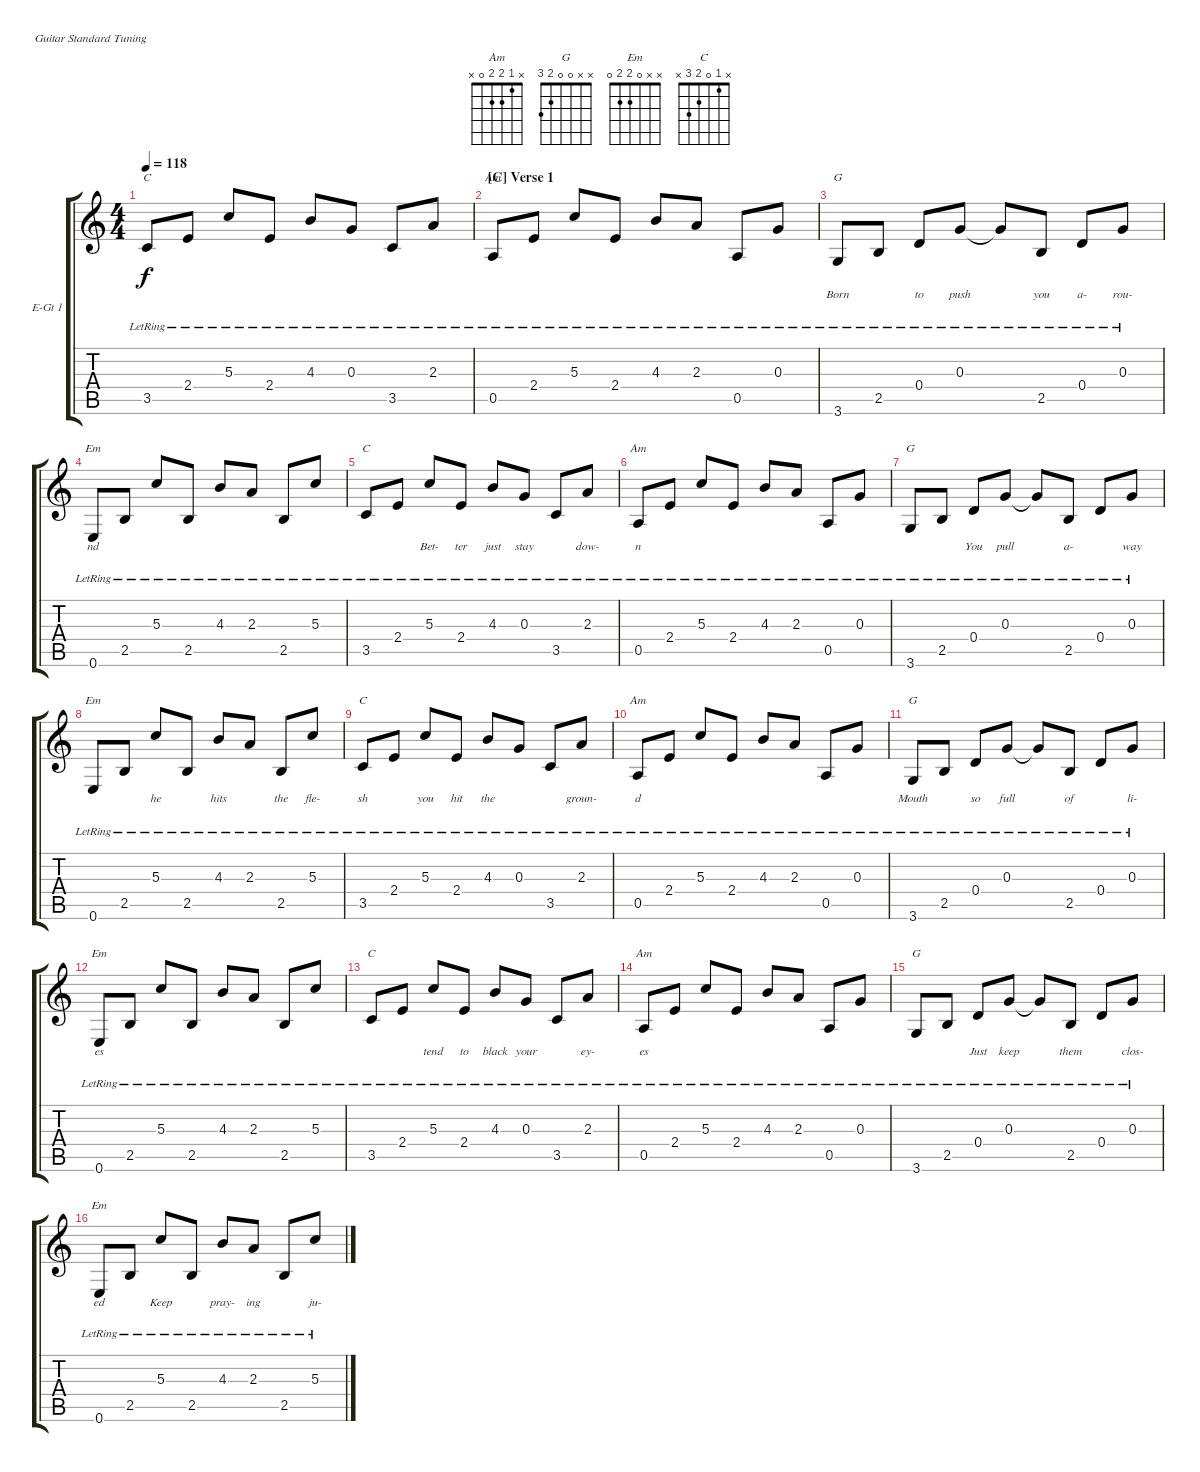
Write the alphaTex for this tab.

\bracketExtendMode groupsimilarinstruments
\firstSystemTrackNameOrientation horizontal
\otherSystemsTrackNameOrientation horizontal
\track ("Guitar 1 (James Hetfield)" "E-Gt 1") {instrument distortionguitar}
\staff {score tabs}
\tuning (E4 B3 G3 D3 A2 E2)
\chord ("Am" x 1 2 2 0 x)
\chord ("G" x x 0 0 2 3)
\chord ("Em" x x 0 2 2 0)
\chord ("C" x 1 0 2 3 x)
\ts (4 4)
\tempo 118
\clef g2
\ks c
3.5{lr}.8{ch "C" lyrics (0 "") lyrics (1 "") lyrics (2 "") lyrics (3 "") lyrics (4 "") dy f} 2.4{lr}.8{lyrics (0 "") lyrics (1 "") lyrics (2 "") lyrics (3 "") lyrics (4 "")} 5.3{lr}.8{lyrics (0 "") lyrics (1 "") lyrics (2 "") lyrics (3 "") lyrics (4 "")} 2.4{lr}.8{lyrics (0 "") lyrics (1 "") lyrics (2 "") lyrics (3 "") lyrics (4 "")} 4.3{lr}.8{lyrics (0 "") lyrics (1 "") lyrics (2 "") lyrics (3 "") lyrics (4 "")} 0.3{lr}.8{lyrics (0 "") lyrics (1 "") lyrics (2 "") lyrics (3 "") lyrics (4 "")} 3.5{lr}.8{lyrics (0 "") lyrics (1 "") lyrics (2 "") lyrics (3 "") lyrics (4 "")} 2.3{lr}.8{lyrics (0 "") lyrics (1 "") lyrics (2 "") lyrics (3 "") lyrics (4 "")} |
\section ("C" "Verse 1")
0.5{lr}.8{ch "Am" lyrics (0 "") lyrics (1 "") lyrics (2 "") lyrics (3 "") lyrics (4 "")} 2.4{lr}.8{lyrics (0 "") lyrics (1 "") lyrics (2 "") lyrics (3 "") lyrics (4 "")} 5.3{lr}.8{lyrics (0 "") lyrics (1 "") lyrics (2 "") lyrics (3 "") lyrics (4 "")} 2.4{lr}.8{lyrics (0 "") lyrics (1 "") lyrics (2 "") lyrics (3 "") lyrics (4 "")} 4.3{lr}.8{lyrics (0 "") lyrics (1 "") lyrics (2 "") lyrics (3 "") lyrics (4 "")} 2.3{lr}.8{lyrics (0 "") lyrics (1 "") lyrics (2 "") lyrics (3 "") lyrics (4 "")} 0.5{lr}.8{lyrics (0 "") lyrics (1 "") lyrics (2 "") lyrics (3 "") lyrics (4 "")} 0.3{lr}.8{lyrics (0 "") lyrics (1 "") lyrics (2 "") lyrics (3 "") lyrics (4 "")} |
3.6{lr}.8{ch "G" lyrics (0 "Born") lyrics (1 "") lyrics (2 "") lyrics (3 "") lyrics (4 "")} 2.5{lr}.8{lyrics (0 "") lyrics (1 "") lyrics (2 "") lyrics (3 "") lyrics (4 "")} 0.4{lr}.8{lyrics (0 "to") lyrics (1 "") lyrics (2 "") lyrics (3 "") lyrics (4 "")} 0.3{lr}.8{lyrics (0 "push") lyrics (1 "") lyrics (2 "") lyrics (3 "") lyrics (4 "")} 0.3{lr t}.8{lyrics (0 "") lyrics (1 "") lyrics (2 "") lyrics (3 "") lyrics (4 "")} 2.5{lr}.8{lyrics (0 "you") lyrics (1 "") lyrics (2 "") lyrics (3 "") lyrics (4 "")} 0.4{lr}.8{lyrics (0 "a-") lyrics (1 "") lyrics (2 "") lyrics (3 "") lyrics (4 "")} 0.3{lr}.8{lyrics (0 "rou-") lyrics (1 "") lyrics (2 "") lyrics (3 "") lyrics (4 "")} |
0.6{lr}.8{ch "Em" lyrics (0 "nd") lyrics (1 "") lyrics (2 "") lyrics (3 "") lyrics (4 "")} 2.5{lr}.8{lyrics (0 "") lyrics (1 "") lyrics (2 "") lyrics (3 "") lyrics (4 "")} 5.3{lr}.8{lyrics (0 "") lyrics (1 "") lyrics (2 "") lyrics (3 "") lyrics (4 "")} 2.5{lr}.8{lyrics (0 "") lyrics (1 "") lyrics (2 "") lyrics (3 "") lyrics (4 "")} 4.3{lr}.8{lyrics (0 "") lyrics (1 "") lyrics (2 "") lyrics (3 "") lyrics (4 "")} 2.3{lr}.8{lyrics (0 "") lyrics (1 "") lyrics (2 "") lyrics (3 "") lyrics (4 "")} 2.5{lr}.8{lyrics (0 "") lyrics (1 "") lyrics (2 "") lyrics (3 "") lyrics (4 "")} 5.3{lr}.8{lyrics (0 "") lyrics (1 "") lyrics (2 "") lyrics (3 "") lyrics (4 "")} |
3.5{lr}.8{ch "C" lyrics (0 "") lyrics (1 "") lyrics (2 "") lyrics (3 "") lyrics (4 "")} 2.4{lr}.8{lyrics (0 "") lyrics (1 "") lyrics (2 "") lyrics (3 "") lyrics (4 "")} 5.3{lr}.8{lyrics (0 "Bet-") lyrics (1 "") lyrics (2 "") lyrics (3 "") lyrics (4 "")} 2.4{lr}.8{lyrics (0 "ter") lyrics (1 "") lyrics (2 "") lyrics (3 "") lyrics (4 "")} 4.3{lr}.8{lyrics (0 "just") lyrics (1 "") lyrics (2 "") lyrics (3 "") lyrics (4 "")} 0.3{lr}.8{lyrics (0 "stay") lyrics (1 "") lyrics (2 "") lyrics (3 "") lyrics (4 "")} 3.5{lr}.8{lyrics (0 "") lyrics (1 "") lyrics (2 "") lyrics (3 "") lyrics (4 "")} 2.3{lr}.8{lyrics (0 "dow-") lyrics (1 "") lyrics (2 "") lyrics (3 "") lyrics (4 "")} |
0.5{lr}.8{ch "Am" lyrics (0 "n") lyrics (1 "") lyrics (2 "") lyrics (3 "") lyrics (4 "")} 2.4{lr}.8{lyrics (0 "") lyrics (1 "") lyrics (2 "") lyrics (3 "") lyrics (4 "")} 5.3{lr}.8{lyrics (0 "") lyrics (1 "") lyrics (2 "") lyrics (3 "") lyrics (4 "")} 2.4{lr}.8{lyrics (0 "") lyrics (1 "") lyrics (2 "") lyrics (3 "") lyrics (4 "")} 4.3{lr}.8{lyrics (0 "") lyrics (1 "") lyrics (2 "") lyrics (3 "") lyrics (4 "")} 2.3{lr}.8{lyrics (0 "") lyrics (1 "") lyrics (2 "") lyrics (3 "") lyrics (4 "")} 0.5{lr}.8{lyrics (0 "") lyrics (1 "") lyrics (2 "") lyrics (3 "") lyrics (4 "")} 0.3{lr}.8{lyrics (0 "") lyrics (1 "") lyrics (2 "") lyrics (3 "") lyrics (4 "")} |
3.6{lr}.8{ch "G" lyrics (0 "") lyrics (1 "") lyrics (2 "") lyrics (3 "") lyrics (4 "")} 2.5{lr}.8{lyrics (0 "") lyrics (1 "") lyrics (2 "") lyrics (3 "") lyrics (4 "")} 0.4{lr}.8{lyrics (0 "You") lyrics (1 "") lyrics (2 "") lyrics (3 "") lyrics (4 "")} 0.3{lr}.8{lyrics (0 "pull") lyrics (1 "") lyrics (2 "") lyrics (3 "") lyrics (4 "")} 0.3{lr t}.8{lyrics (0 "") lyrics (1 "") lyrics (2 "") lyrics (3 "") lyrics (4 "")} 2.5{lr}.8{lyrics (0 "a-") lyrics (1 "") lyrics (2 "") lyrics (3 "") lyrics (4 "")} 0.4{lr}.8{lyrics (0 "") lyrics (1 "") lyrics (2 "") lyrics (3 "") lyrics (4 "")} 0.3{lr}.8{lyrics (0 "way") lyrics (1 "") lyrics (2 "") lyrics (3 "") lyrics (4 "")} |
0.6{lr}.8{ch "Em" lyrics (0 "") lyrics (1 "") lyrics (2 "") lyrics (3 "") lyrics (4 "")} 2.5{lr}.8{lyrics (0 "") lyrics (1 "") lyrics (2 "") lyrics (3 "") lyrics (4 "")} 5.3{lr}.8{lyrics (0 "he") lyrics (1 "") lyrics (2 "") lyrics (3 "") lyrics (4 "")} 2.5{lr}.8{lyrics (0 "") lyrics (1 "") lyrics (2 "") lyrics (3 "") lyrics (4 "")} 4.3{lr}.8{lyrics (0 "hits") lyrics (1 "") lyrics (2 "") lyrics (3 "") lyrics (4 "")} 2.3{lr}.8{lyrics (0 "") lyrics (1 "") lyrics (2 "") lyrics (3 "") lyrics (4 "")} 2.5{lr}.8{lyrics (0 "the") lyrics (1 "") lyrics (2 "") lyrics (3 "") lyrics (4 "")} 5.3{lr}.8{lyrics (0 "fle-") lyrics (1 "") lyrics (2 "") lyrics (3 "") lyrics (4 "")} |
3.5{lr}.8{ch "C" lyrics (0 "sh") lyrics (1 "") lyrics (2 "") lyrics (3 "") lyrics (4 "")} 2.4{lr}.8{lyrics (0 "") lyrics (1 "") lyrics (2 "") lyrics (3 "") lyrics (4 "")} 5.3{lr}.8{lyrics (0 "you") lyrics (1 "") lyrics (2 "") lyrics (3 "") lyrics (4 "")} 2.4{lr}.8{lyrics (0 "hit") lyrics (1 "") lyrics (2 "") lyrics (3 "") lyrics (4 "")} 4.3{lr}.8{lyrics (0 "the") lyrics (1 "") lyrics (2 "") lyrics (3 "") lyrics (4 "")} 0.3{lr}.8{lyrics (0 "") lyrics (1 "") lyrics (2 "") lyrics (3 "") lyrics (4 "")} 3.5{lr}.8{lyrics (0 "") lyrics (1 "") lyrics (2 "") lyrics (3 "") lyrics (4 "")} 2.3{lr}.8{lyrics (0 "groun-") lyrics (1 "") lyrics (2 "") lyrics (3 "") lyrics (4 "")} |
0.5{lr}.8{ch "Am" lyrics (0 "d") lyrics (1 "") lyrics (2 "") lyrics (3 "") lyrics (4 "")} 2.4{lr}.8{lyrics (0 "") lyrics (1 "") lyrics (2 "") lyrics (3 "") lyrics (4 "")} 5.3{lr}.8{lyrics (0 "") lyrics (1 "") lyrics (2 "") lyrics (3 "") lyrics (4 "")} 2.4{lr}.8{lyrics (0 "") lyrics (1 "") lyrics (2 "") lyrics (3 "") lyrics (4 "")} 4.3{lr}.8{lyrics (0 "") lyrics (1 "") lyrics (2 "") lyrics (3 "") lyrics (4 "")} 2.3{lr}.8{lyrics (0 "") lyrics (1 "") lyrics (2 "") lyrics (3 "") lyrics (4 "")} 0.5{lr}.8{lyrics (0 "") lyrics (1 "") lyrics (2 "") lyrics (3 "") lyrics (4 "")} 0.3{lr}.8{lyrics (0 "") lyrics (1 "") lyrics (2 "") lyrics (3 "") lyrics (4 "")} |
3.6{lr}.8{ch "G" lyrics (0 "Mouth") lyrics (1 "") lyrics (2 "") lyrics (3 "") lyrics (4 "")} 2.5{lr}.8{lyrics (0 "") lyrics (1 "") lyrics (2 "") lyrics (3 "") lyrics (4 "")} 0.4{lr}.8{lyrics (0 "so") lyrics (1 "") lyrics (2 "") lyrics (3 "") lyrics (4 "")} 0.3{lr}.8{lyrics (0 "full") lyrics (1 "") lyrics (2 "") lyrics (3 "") lyrics (4 "")} 0.3{lr t}.8{lyrics (0 "") lyrics (1 "") lyrics (2 "") lyrics (3 "") lyrics (4 "")} 2.5{lr}.8{lyrics (0 "of") lyrics (1 "") lyrics (2 "") lyrics (3 "") lyrics (4 "")} 0.4{lr}.8{lyrics (0 "") lyrics (1 "") lyrics (2 "") lyrics (3 "") lyrics (4 "")} 0.3{lr}.8{lyrics (0 "li-") lyrics (1 "") lyrics (2 "") lyrics (3 "") lyrics (4 "")} |
0.6{lr}.8{ch "Em" lyrics (0 "es") lyrics (1 "") lyrics (2 "") lyrics (3 "") lyrics (4 "")} 2.5{lr}.8{lyrics (0 "") lyrics (1 "") lyrics (2 "") lyrics (3 "") lyrics (4 "")} 5.3{lr}.8{lyrics (0 "") lyrics (1 "") lyrics (2 "") lyrics (3 "") lyrics (4 "")} 2.5{lr}.8{lyrics (0 "") lyrics (1 "") lyrics (2 "") lyrics (3 "") lyrics (4 "")} 4.3{lr}.8{lyrics (0 "") lyrics (1 "") lyrics (2 "") lyrics (3 "") lyrics (4 "")} 2.3{lr}.8{lyrics (0 "") lyrics (1 "") lyrics (2 "") lyrics (3 "") lyrics (4 "")} 2.5{lr}.8{lyrics (0 "") lyrics (1 "") lyrics (2 "") lyrics (3 "") lyrics (4 "")} 5.3{lr}.8{lyrics (0 "") lyrics (1 "") lyrics (2 "") lyrics (3 "") lyrics (4 "")} |
3.5{lr}.8{ch "C" lyrics (0 "") lyrics (1 "") lyrics (2 "") lyrics (3 "") lyrics (4 "")} 2.4{lr}.8{lyrics (0 "") lyrics (1 "") lyrics (2 "") lyrics (3 "") lyrics (4 "")} 5.3{lr}.8{lyrics (0 "tend") lyrics (1 "") lyrics (2 "") lyrics (3 "") lyrics (4 "")} 2.4{lr}.8{lyrics (0 "to") lyrics (1 "") lyrics (2 "") lyrics (3 "") lyrics (4 "")} 4.3{lr}.8{lyrics (0 "black") lyrics (1 "") lyrics (2 "") lyrics (3 "") lyrics (4 "")} 0.3{lr}.8{lyrics (0 "your") lyrics (1 "") lyrics (2 "") lyrics (3 "") lyrics (4 "")} 3.5{lr}.8{lyrics (0 "") lyrics (1 "") lyrics (2 "") lyrics (3 "") lyrics (4 "")} 2.3{lr}.8{lyrics (0 "ey-") lyrics (1 "") lyrics (2 "") lyrics (3 "") lyrics (4 "")} |
0.5{lr}.8{ch "Am" lyrics (0 "es") lyrics (1 "") lyrics (2 "") lyrics (3 "") lyrics (4 "")} 2.4{lr}.8{lyrics (0 "") lyrics (1 "") lyrics (2 "") lyrics (3 "") lyrics (4 "")} 5.3{lr}.8{lyrics (0 "") lyrics (1 "") lyrics (2 "") lyrics (3 "") lyrics (4 "")} 2.4{lr}.8{lyrics (0 "") lyrics (1 "") lyrics (2 "") lyrics (3 "") lyrics (4 "")} 4.3{lr}.8{lyrics (0 "") lyrics (1 "") lyrics (2 "") lyrics (3 "") lyrics (4 "")} 2.3{lr}.8{lyrics (0 "") lyrics (1 "") lyrics (2 "") lyrics (3 "") lyrics (4 "")} 0.5{lr}.8{lyrics (0 "") lyrics (1 "") lyrics (2 "") lyrics (3 "") lyrics (4 "")} 0.3{lr}.8{lyrics (0 "") lyrics (1 "") lyrics (2 "") lyrics (3 "") lyrics (4 "")} |
3.6{lr}.8{ch "G" lyrics (0 "") lyrics (1 "") lyrics (2 "") lyrics (3 "") lyrics (4 "")} 2.5{lr}.8{lyrics (0 "") lyrics (1 "") lyrics (2 "") lyrics (3 "") lyrics (4 "")} 0.4{lr}.8{lyrics (0 "Just") lyrics (1 "") lyrics (2 "") lyrics (3 "") lyrics (4 "")} 0.3{lr}.8{lyrics (0 "keep") lyrics (1 "") lyrics (2 "") lyrics (3 "") lyrics (4 "")} 0.3{lr t}.8{lyrics (0 "") lyrics (1 "") lyrics (2 "") lyrics (3 "") lyrics (4 "")} 2.5{lr}.8{lyrics (0 "them") lyrics (1 "") lyrics (2 "") lyrics (3 "") lyrics (4 "")} 0.4{lr}.8{lyrics (0 "") lyrics (1 "") lyrics (2 "") lyrics (3 "") lyrics (4 "")} 0.3{lr}.8{lyrics (0 "clos-") lyrics (1 "") lyrics (2 "") lyrics (3 "") lyrics (4 "")} |
0.6{lr}.8{ch "Em" lyrics (0 "ed") lyrics (1 "") lyrics (2 "") lyrics (3 "") lyrics (4 "")} 2.5{lr}.8{lyrics (0 "") lyrics (1 "") lyrics (2 "") lyrics (3 "") lyrics (4 "")} 5.3{lr}.8{lyrics (0 "Keep") lyrics (1 "") lyrics (2 "") lyrics (3 "") lyrics (4 "")} 2.5{lr}.8{lyrics (0 "") lyrics (1 "") lyrics (2 "") lyrics (3 "") lyrics (4 "")} 4.3{lr}.8{lyrics (0 "pray-") lyrics (1 "") lyrics (2 "") lyrics (3 "") lyrics (4 "")} 2.3{lr}.8{lyrics (0 "ing") lyrics (1 "") lyrics (2 "") lyrics (3 "") lyrics (4 "")} 2.5{lr}.8{lyrics (0 "") lyrics (1 "") lyrics (2 "") lyrics (3 "") lyrics (4 "")} 5.3{lr}.8{lyrics (0 "ju-") lyrics (1 "") lyrics (2 "") lyrics (3 "") lyrics (4 "")}
